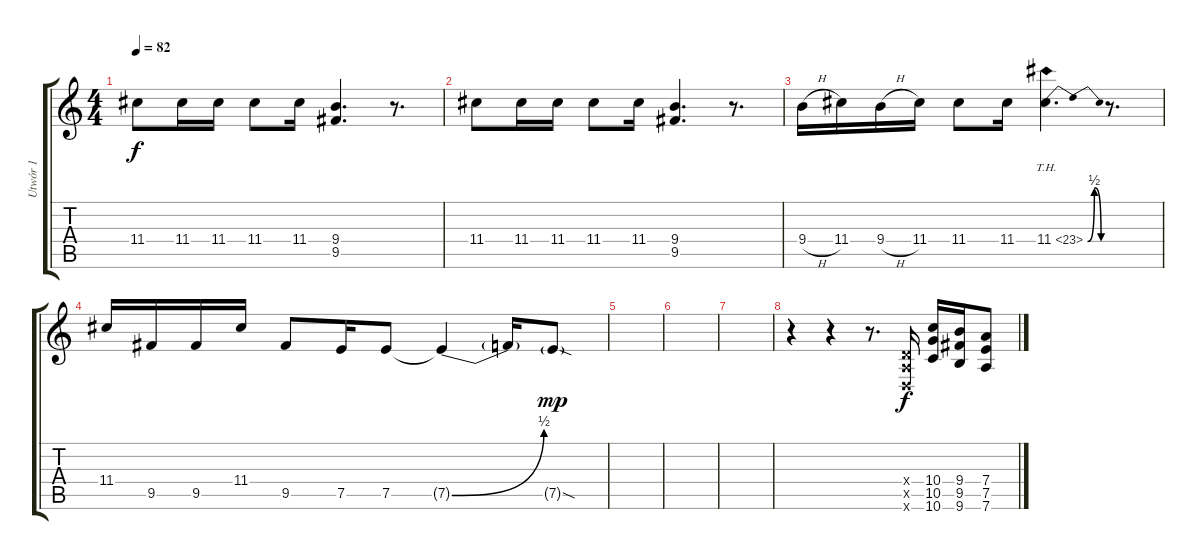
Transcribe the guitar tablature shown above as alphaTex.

\track ("Utwór 1" "Utwór 1") {instrument overdrivenguitar}
\staff {score tabs}
\tuning (E4 B3 G3 D3 A2 D2) {hide}
\ts (4 4)
\tempo 82
\clef g2
\ks c
11.4.8{dy f} 11.4.16 11.4.16 11.4.8 11.4.16 (9.4 9.5).4{d} r.8{d} |
11.4.8 11.4.16 11.4.16 11.4.8 11.4.16 (9.4 9.5).4{d} r.8{d} |
9.4{h}.16 11.4.16 9.4{h}.16 11.4.16 11.4.8 11.4.16 11.4{be (bendrelease 0 0 30 2 50 2 60 0) th 12}.4{d} r.8{d} |
11.4.16 9.5.16 9.5.16 11.4.16 9.5.8 7.5.16 7.5.8 7.5{be (bend 0 0 60 2) t}.4 7.5{t}.16 7.5{sod g}.8{dy mp} |
|
|
|
r.4 r.4 r.8{d} (0.4{x} 0.5{x} 0.6{x}).16{dy f} (10.4 10.5 10.6).16 (9.4 9.5 9.6).16 (7.4 7.5 7.6).8
